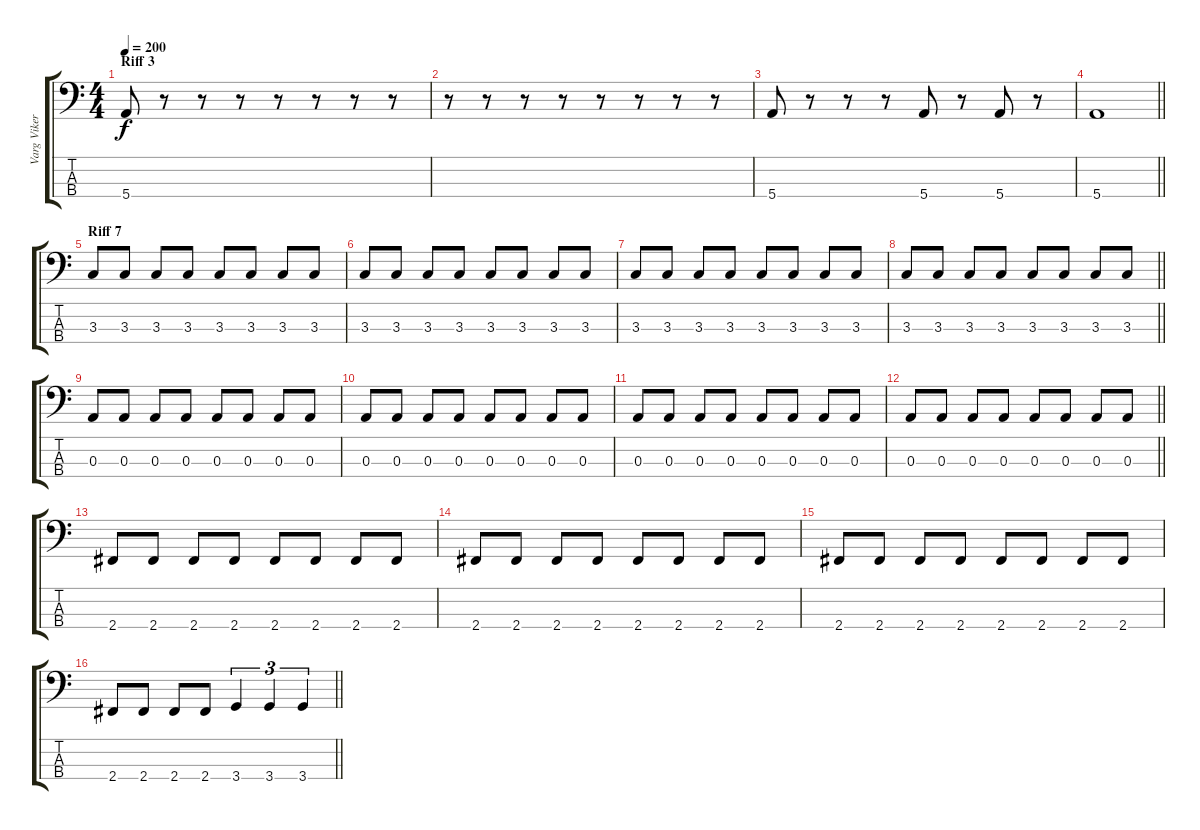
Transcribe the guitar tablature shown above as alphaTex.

\track ("Varg Vikernes" "Varg Viker") {instrument electricbasspick}
\staff {score tabs}
\tuning (G2 D2 A1 E1) {hide}
\ts (4 4)
\section ("" "Riff 3")
\tempo 200
\clef f4
\ks c
5.4.8{dy f} r.8 r.8 r.8 r.8 r.8 r.8 r.8 |
r.8 r.8 r.8 r.8 r.8 r.8 r.8 r.8 |
5.4.8 r.8 r.8 r.8 5.4.8 r.8 5.4.8 r.8 |
\barLineRight lightlight
5.4.1 |
\section ("" "Riff 7")
3.3.8 3.3.8 3.3.8 3.3.8 3.3.8 3.3.8 3.3.8 3.3.8 |
3.3.8 3.3.8 3.3.8 3.3.8 3.3.8 3.3.8 3.3.8 3.3.8 |
3.3.8 3.3.8 3.3.8 3.3.8 3.3.8 3.3.8 3.3.8 3.3.8 |
\barLineRight lightlight
3.3.8 3.3.8 3.3.8 3.3.8 3.3.8 3.3.8 3.3.8 3.3.8 |
0.3.8 0.3.8 0.3.8 0.3.8 0.3.8 0.3.8 0.3.8 0.3.8 |
0.3.8 0.3.8 0.3.8 0.3.8 0.3.8 0.3.8 0.3.8 0.3.8 |
0.3.8 0.3.8 0.3.8 0.3.8 0.3.8 0.3.8 0.3.8 0.3.8 |
\barLineRight lightlight
0.3.8 0.3.8 0.3.8 0.3.8 0.3.8 0.3.8 0.3.8 0.3.8 |
2.4.8 2.4.8 2.4.8 2.4.8 2.4.8 2.4.8 2.4.8 2.4.8 |
2.4.8 2.4.8 2.4.8 2.4.8 2.4.8 2.4.8 2.4.8 2.4.8 |
2.4.8 2.4.8 2.4.8 2.4.8 2.4.8 2.4.8 2.4.8 2.4.8 |
\barLineRight lightlight
2.4.8 2.4.8 2.4.8 2.4.8 3.4.4{tu (3 2)} 3.4.4{tu (3 2)} 3.4.4{tu (3 2)}
